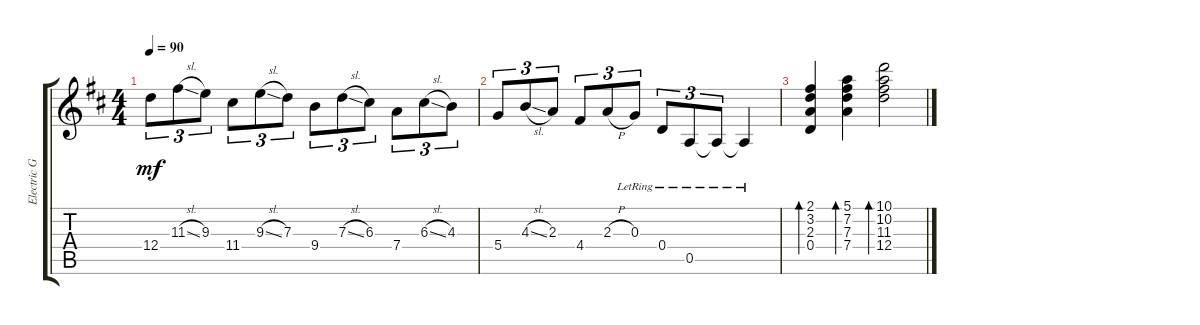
\track ("Electric Guitar" "Electric G") {instrument electricguitarclean}
\staff {score tabs}
\tuning (E4 B3 G3 D3 A2 E2) {hide}
\ts (4 4)
\tempo 90
\clef g2
\ks d
12.4.8{tu (3 2) dy mf instrument electricguitarclean} 11.3{sl}.8{tu (3 2)} 9.3.8{tu (3 2)} 11.4.8{tu (3 2)} 9.3{sl}.8{tu (3 2)} 7.3.8{tu (3 2)} 9.4.8{tu (3 2)} 7.3{sl}.8{tu (3 2)} 6.3.8{tu (3 2)} 7.4.8{tu (3 2)} 6.3{sl}.8{tu (3 2)} 4.3.8{tu (3 2)} |
5.4.8{tu (3 2)} 4.3{sl}.8{tu (3 2)} 2.3.8{tu (3 2)} 4.4.8{tu (3 2)} 2.3{h}.8{tu (3 2)} 0.3{lr}.8{tu (3 2)} 0.4{lr}.8{tu (3 2)} 0.5{lr}.8{tu (3 2)} 0.5{lr t}.8{tu (3 2)} 0.5{lr t}.4 |
(2.1 3.2 2.3 0.4).4{bd 60} (5.1 7.2 7.3 7.4).4{bd 60} (10.1 10.2 11.3 12.4).2{bd 60}
